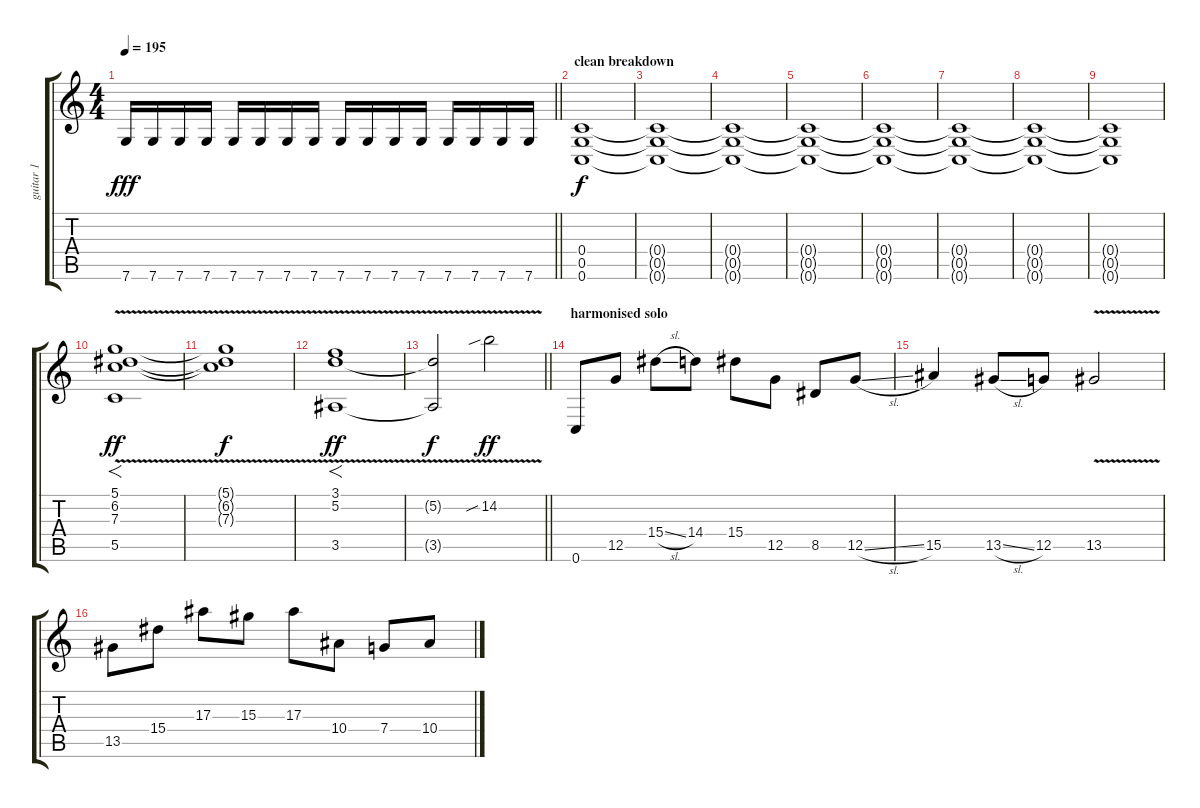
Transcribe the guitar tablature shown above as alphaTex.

\track ("guitar 1" "guitar 1") {instrument distortionguitar}
\staff {score tabs}
\tuning (D4 A3 F3 C3 G2 C2) {hide}
\ts (4 4)
\tempo 195
\clef g2
\barLineRight lightlight
\ks c
7.6.16{dy fff} 7.6.16 7.6.16 7.6.16 7.6.16 7.6.16 7.6.16 7.6.16 7.6.16 7.6.16 7.6.16 7.6.16 7.6.16 7.6.16 7.6.16 7.6.16 |
\section ("" "clean breakdown")
(0.4 0.5 0.6).1{dy f volume 10} |
(0.4{t} 0.5{t} 0.6{t}).1 |
(0.4{t} 0.5{t} 0.6{t}).1 |
(0.4{t} 0.5{t} 0.6{t}).1 |
(0.4{t} 0.5{t} 0.6{t}).1 |
(0.4{t} 0.5{t} 0.6{t}).1 |
(0.4{t} 0.5{t} 0.6{t}).1 |
(0.4{t} 0.5{t} 0.6{t}).1 |
(5.1{v} 6.2{v} 7.3{v} 5.5{v}).1{f dy ff} |
(5.1{t} 6.2{t} 7.3{t}).1{dy f} |
(3.1{v} 5.2{v} 3.5{v}).1{f dy ff} |
\barLineRight lightlight
(5.2{t} 3.5{t}).2{dy f} 14.2{v sib}.2{dy ff} |
\section ("" "harmonised solo")
0.6.8 12.5.8 15.4{sl}.8 14.4.8 15.4.8 12.5.8 8.5.8 12.5{sl}.8 |
15.5.4 13.5{sl}.8 12.5.8 13.5{v}.2 |
13.5.8 15.4.8 17.3.8 15.3.8 17.3.8 10.4.8 7.4.8 10.4.8
